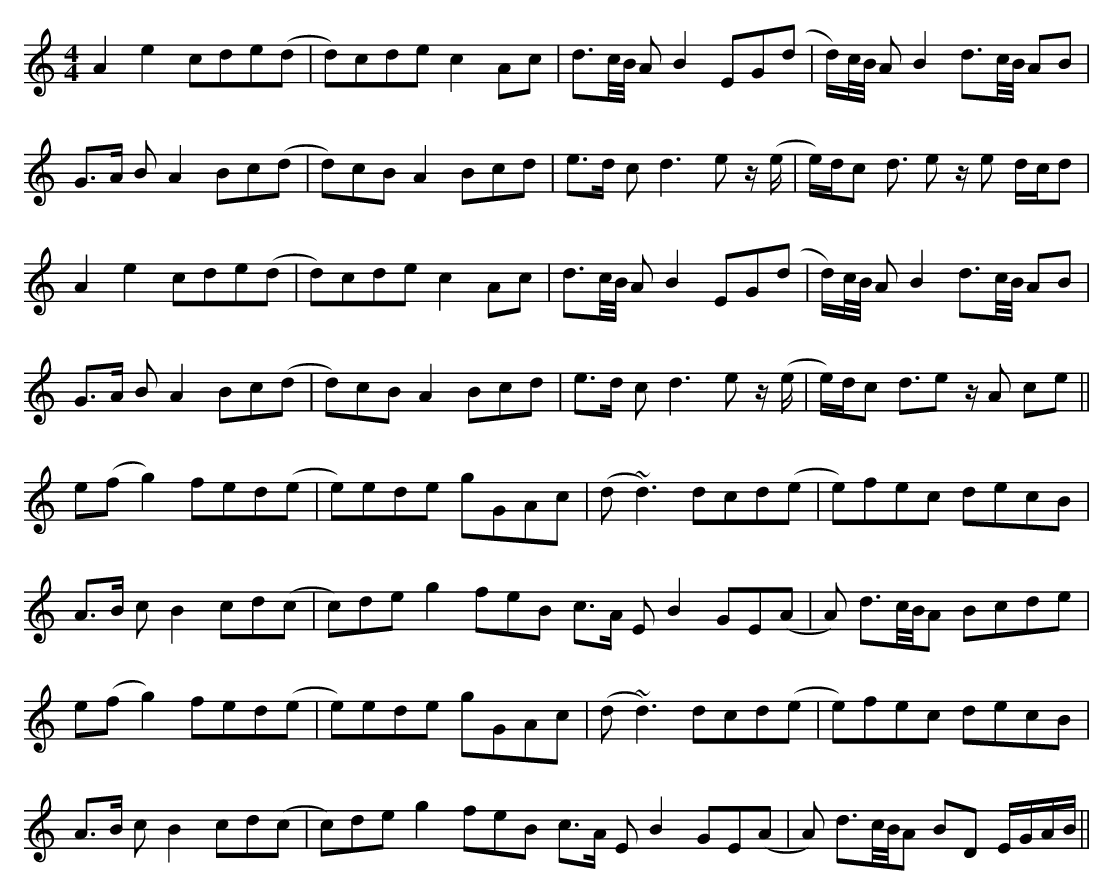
X:1
M:4/4
K:Amin
A2e2 cde(d|d)cde c2Ac|d>c/B// AB2EG(d|d/)c//B// AB2d>c/B// AB|
G>A B A2 Bc(d|d)cB A2 Bcd|e>d c d3e z/ (e/|e/)d/c d> e2 z/e d/c/d|
A2e2 cde(d|d)cde c2Ac|d>c/B// AB2EG(d|d/)c//B// AB2d>c/B// AB|
G>A B A2 Bc(d|d)cB A2 Bcd|e>d c d3e z/ (e/|e/)d/c d>e2 z/A ce||^
e(fg2)fed(e|e)ede gGAc|(d~d3) dcd(e|e)fec decB|
A>B cB2 cd(c|c)de g2 feB c>A EB2 GE(A|A) d>c/B//A Bcde|
e(fg2)fed(e|e)ede gGAc|(d~d3) dcd(e|e)fec decB|
A>B cB2 cd(c|c)de g2 feB c>A EB2 GE(A|A) d>c/B//A BD E/G/A/B/||
